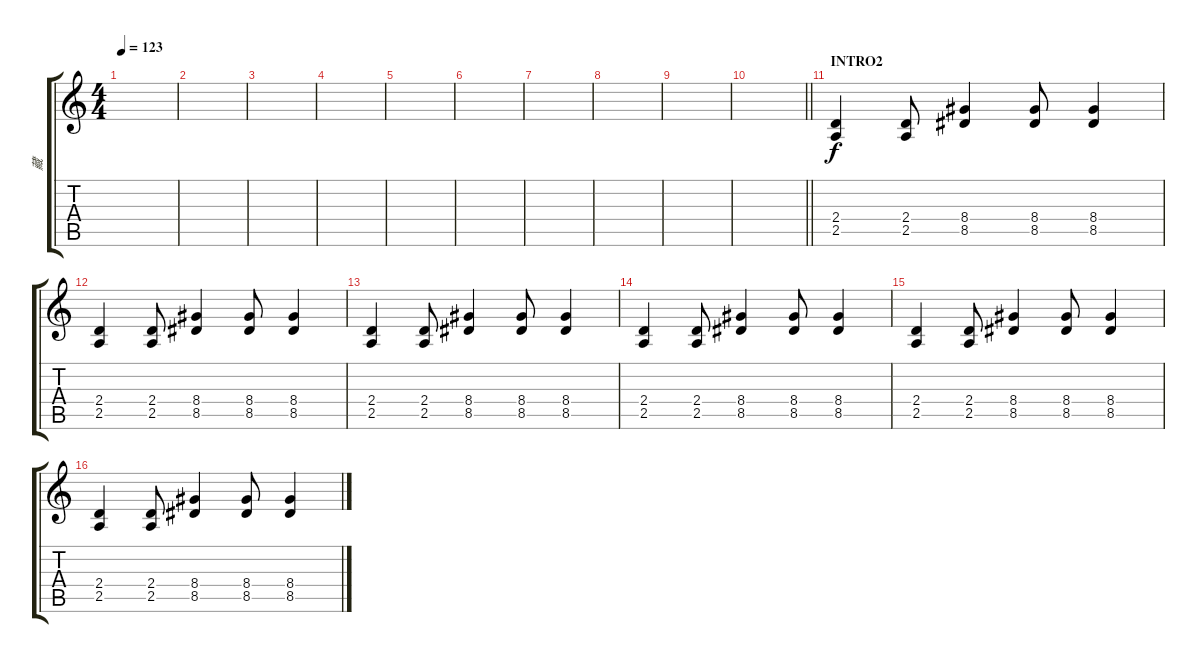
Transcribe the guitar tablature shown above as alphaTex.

\track ("藏" "藏") {instrument overdrivenguitar}
\staff {score tabs}
\tuning (D4 A3 F3 C3 G2 D2) {hide}
\ts (4 4)
\tempo 123
\clef g2
\ks c
|
|
|
|
|
|
|
|
|
\barLineRight lightlight
|
\section ("" "INTRO2")
(2.4 2.5).4 (2.4 2.5).8 (8.4 8.5).4 (8.4 8.5).8 (8.4 8.5).4 |
(2.4 2.5).4 (2.4 2.5).8 (8.4 8.5).4 (8.4 8.5).8 (8.4 8.5).4 |
(2.4 2.5).4 (2.4 2.5).8 (8.4 8.5).4 (8.4 8.5).8 (8.4 8.5).4 |
(2.4 2.5).4 (2.4 2.5).8 (8.4 8.5).4 (8.4 8.5).8 (8.4 8.5).4 |
(2.4 2.5).4 (2.4 2.5).8 (8.4 8.5).4 (8.4 8.5).8 (8.4 8.5).4 |
(2.4 2.5).4 (2.4 2.5).8 (8.4 8.5).4 (8.4 8.5).8 (8.4 8.5).4
